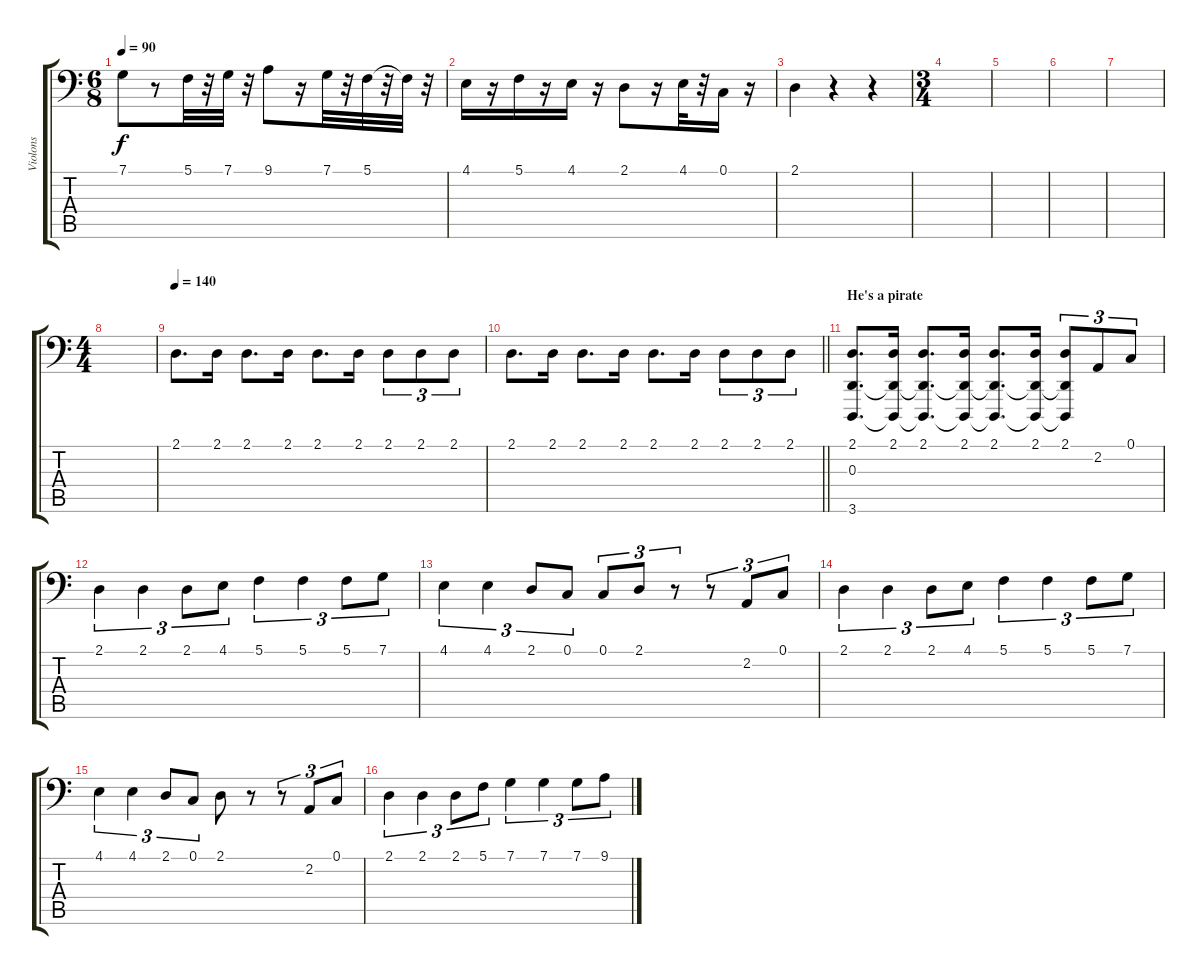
\track ("Violons" "Violons") {instrument violin}
\staff {score tabs}
\tuning (C3 G2 D2 A1 E1 B0) {hide}
\ts (6 8)
\tempo 90
\clef f4
\ks c
7.1.8{dy f} r.8 5.1.32 r.32 7.1.32 r.32 9.1.8 r.16 7.1.32 r.32 5.1.32 r.32 5.1{t}.32 r.32 |
4.1.16 r.16 5.1.16 r.16 4.1.16 r.16 2.1.8 r.16 4.1.32 r.32 0.1.16 r.16 |
2.1.4 r.4 r.4 |
\ts (3 4)
|
|
|
|
\ts (4 4)
|
\tempo 140
2.1.8{d instrument violin} 2.1.16 2.1.8{d} 2.1.16 2.1.8{d} 2.1.16 2.1.8{tu (3 2)} 2.1.8{tu (3 2)} 2.1.8{tu (3 2)} |
\barLineRight lightlight
2.1.8{d} 2.1.16 2.1.8{d} 2.1.16 2.1.8{d} 2.1.16 2.1.8{tu (3 2)} 2.1.8{tu (3 2)} 2.1.8{tu (3 2)} |
\section ("" "He's a pirate")
(2.1 0.3 3.6).8{d} (2.1 0.3{t} 3.6{t}).16 (2.1 0.3{t} 3.6{t}).8{d} (2.1 0.3{t} 3.6{t}).16 (2.1 0.3{t} 3.6{t}).8{d} (2.1 0.3{t} 3.6{t}).16 (2.1 0.3{t} 3.6{t}).8{tu (3 2)} 2.2.8{tu (3 2)} 0.1.8{tu (3 2)} |
2.1.4{tu (3 2)} 2.1.4{tu (3 2)} 2.1.8{tu (3 2)} 4.1.8{tu (3 2)} 5.1.4{tu (3 2)} 5.1.4{tu (3 2)} 5.1.8{tu (3 2)} 7.1.8{tu (3 2)} |
4.1.4{tu (3 2)} 4.1.4{tu (3 2)} 2.1.8{tu (3 2)} 0.1.8{tu (3 2)} 0.1.8{tu (3 2)} 2.1.8{tu (3 2)} r.8{tu (3 2)} r.8{tu (3 2)} 2.2.8{tu (3 2)} 0.1.8{tu (3 2)} |
2.1.4{tu (3 2)} 2.1.4{tu (3 2)} 2.1.8{tu (3 2)} 4.1.8{tu (3 2)} 5.1.4{tu (3 2)} 5.1.4{tu (3 2)} 5.1.8{tu (3 2)} 7.1.8{tu (3 2)} |
4.1.4{tu (3 2)} 4.1.4{tu (3 2)} 2.1.8{tu (3 2)} 0.1.8{tu (3 2)} 2.1.8 r.8 r.8{tu (3 2)} 2.2.8{tu (3 2)} 0.1.8{tu (3 2)} |
2.1.4{tu (3 2)} 2.1.4{tu (3 2)} 2.1.8{tu (3 2)} 5.1.8{tu (3 2)} 7.1.4{tu (3 2)} 7.1.4{tu (3 2)} 7.1.8{tu (3 2)} 9.1.8{tu (3 2)}
